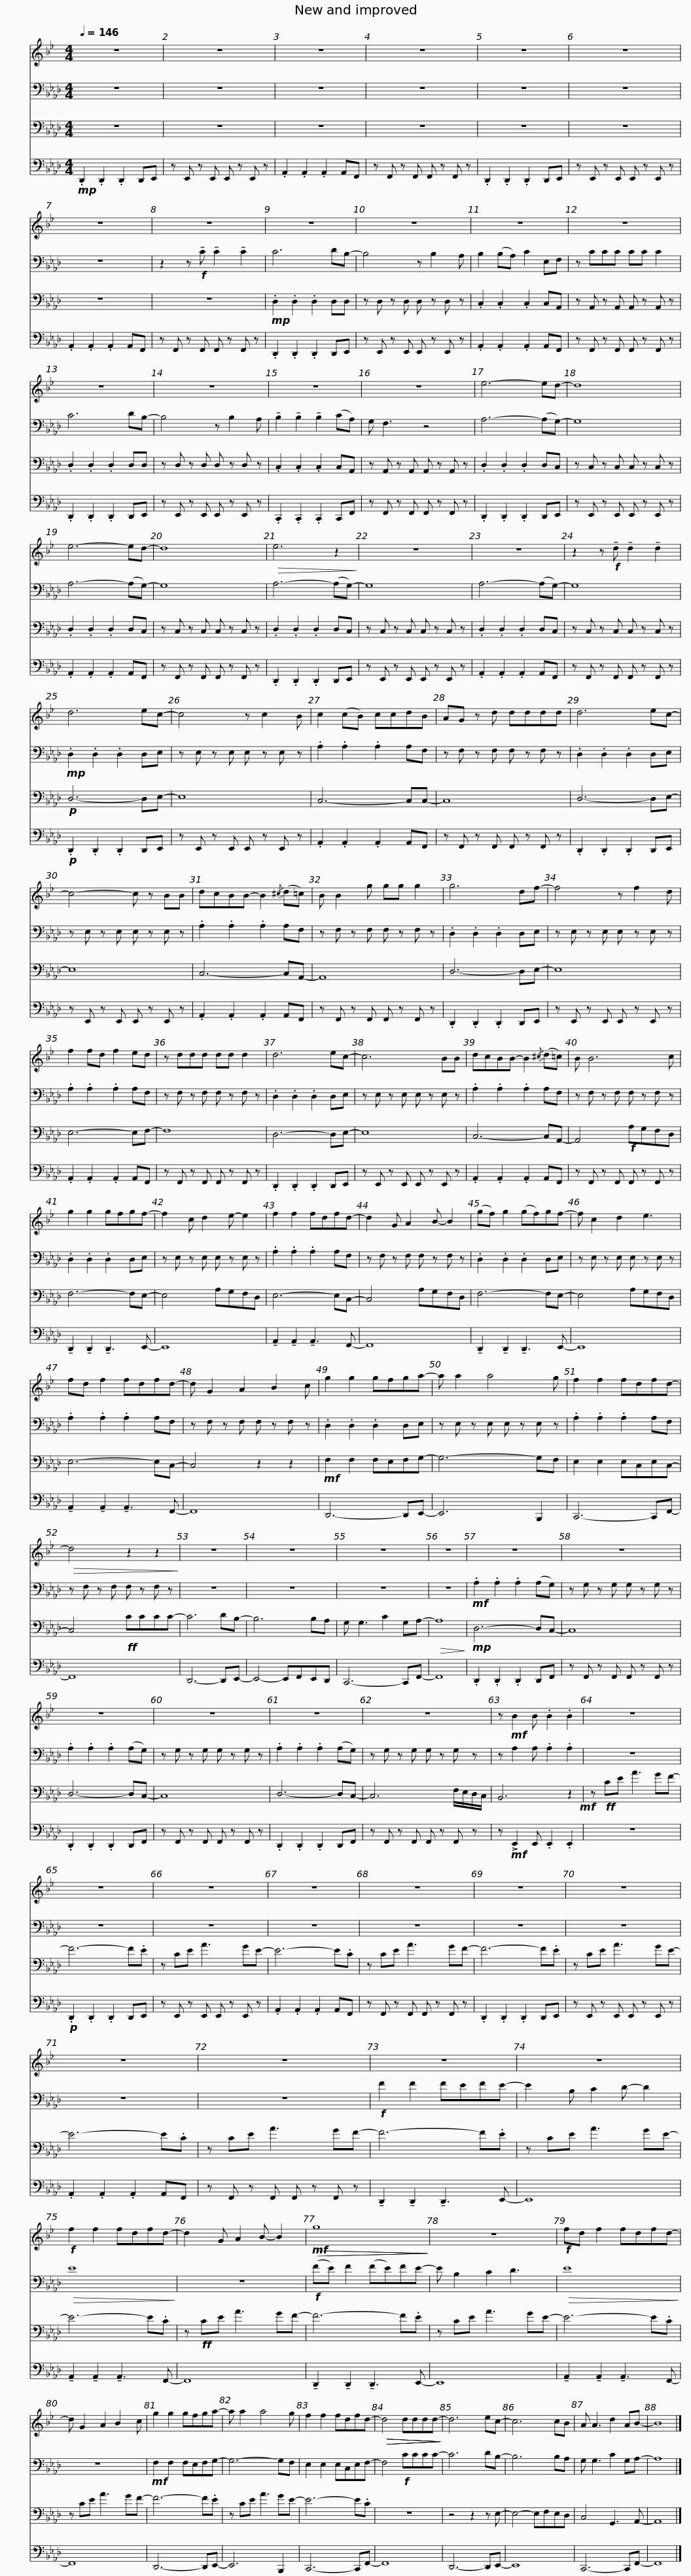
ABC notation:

X:1
%%score 1 2 3 4
L:1/8
Q:1/4=146
M:4/4
I:linebreak $
K:Ab
V:1 treble transpose=-2
V:2 bass
V:3 bass
V:4 bass
V:1
[K:Bb] z8 | z8 | z8 | z8 | z8 | %5
 z8 | z8 | z8 | z8 | z8 |$ %10
 z8 | z8 | z8 | z8 | z8 | %15
 z8 | e6- ed- | d8 | e6- ed- | d8 |$ %20
!>(! e6 z2!>)! | z8 | z8 | z2 z!f! !tenuto!d !tenuto!d2 !tenuto!d2 | d6 ec- | %25
 c4 z c2 B | c2 (cB) ccdB | AG z d dddd | d6 ec- | c4- c z BB |$ %30
 dcBB- B2{/^c} (d=c) | B B2 g gg g2 | g6 df- | f4 z f2 d | f2 fd f2 ed | %35
 z ddd dd d2 | d6 ec- | c6 BB | dcBB- B2{/^c} (d=c) |$ B B6 c | %40
 g2 g2 gfgf- | f2 c d2 e- e2 | f2 f2 fdfd- | d2 G A2 B- B2 | (gf) g2 (gf)gf- | %45
 f c2 d2 e3 | fd f2 fdfd- | d G2 A2 B2 c | g2 g2 gfga- |$ a a2 a4 g | %50
 f2 f2 fdfd- |!>(! d4 z2 z2!>)! | z8 | z8 | z8 | %55
 z8 | z8 | z8 | z8 | z8 |$ %60
 z8 | z8 | z!mf! B2 B .B2 .B2 | z8 | z8 | %65
 z8 | z8 | z8 | z8 | z8 |$ %70
 z8 | z8 | z8 | z8 |!f! f2 f2 fdfd- | %75
 d2 G A2 B- B2 |!mf!!>(!!>(! g8!>)!!>)! | z8 |!f! fd f2 fdfd- |$ d G2 A2 B2 c | %80
 g2 g2 gfga- | a a2 a4 g | f2 f2 fdfd- |!>(!!>(!!>(! d4 dddd-!>)!!>)!!>)! | d6 ec- | %85
 c6 cB | A A3 d2 AB- | B8 |] %88
V:2
 z8 | z8 | z8 | z8 | z8 | %5
 z8 | z8 | z2 z!f! !tenuto!C !tenuto!C2 !tenuto!C2 | C6 DB,- | B,4 z B,2 A, |$ %10
 B,2 (B,A,) C2 E,F, | z CCC CC C2 | C6 DB,- | B,4 z B,2 A, | !tenuto!B,2 !tenuto!B,2 !tenuto!B,2 (CA,) | %15
 G, F,3 z4 | A,6- (A,G,-) | G,8 | A,6- (A,G,-) | G,8 |$ %20
 A,6- (A,G,-) | G,8 | A,6- (A,G,-) | G,8 |!mp! .D,2 .D,2 .D,2 D,E, | %25
 z E, z E, E, z E, z | .A,2 .A,2 .A,2 A,F, | z F, z F, F, z F, z | .D,2 .D,2 .D,2 D,E, | z E, z E, E, z E, z |$ %30
 .A,2 .A,2 .A,2 A,F, | z F, z F, F, z F, z | .D,2 .D,2 .D,2 D,E, | z E, z E, E, z E, z | .A,2 .A,2 .A,2 A,F, | %35
 z F, z F, F, z F, z | .D,2 .D,2 .D,2 D,E, | z E, z E, E, z E, z | .A,2 .A,2 .A,2 A,F, |$ z F, z F, F, z F, z | %40
 .D,2 .D,2 .D,2 D,E, | z E, z E, E, z E, z | .A,2 .A,2 .A,2 A,F, | z F, z F, F, z F, z | .D,2 .D,2 .D,2 D,E, | %45
 z E, z E, E, z E, z | .A,2 .A,2 .A,2 A,F, | z F, z F, F, z F, z | .D,2 .D,2 .D,2 D,E, |$ z E, z E, E, z E, z | %50
 .A,2 .A,2 .A,2 A,F, | z F, z F, F, z F, z | z8 | z8 | z8 | %55
 z8 |!mf! .A,2 .A,2 .A,2 (A,G,) | z G, z G, G, z G, z | .A,2 .A,2 .A,2 (A,G,) | z G, z G, G, z G, z |$ %60
 .A,2 .A,2 .A,2 (A,G,) | z G, z G, G, z G, z | z A,2 A, .A,2 .A,2 | z8 | z8 | %65
 z8 | z8 | z8 | z8 | z8 |$ %70
 z8 | z8 |!f! F2 F2 FEFE- | E2 B, C2 D- D2 |!>(! E8!>)! | %75
 z8 |!f! (FE) F2 (FE)FE- | E B,2 C2 D3 |!>(! E8!>)! |$ z8 | %80
!mf! F,2 F,2 F,E,F,G,- | G,6- G,F, | E,2 E,2 E,C,E,F,- | F,4!f! CCCC- | C6 DB,- | %85
 B,6 B,A, | G, G,3 C2 G,A,- | A,8 |] %88
V:3
 z8 | z8 | z8 | z8 | z8 | %5
 z8 | z8 | z8 |!mp! .D,2 .D,2 .D,2 D,D, | z D, z D, D, z D, z |$ %10
 .C,2 .C,2 .C,2 C,A,, | z A,, z A,, A,, z A,, z | .D,2 .D,2 .D,2 D,D, | z D, z D, D, z D, z | .C,2 .C,2 .C,2 C,A,, | %15
 z A,, z A,, A,, z A,, z | .D,2 .D,2 .D,2 D,C, | z C, z C, C, z C, z | .D,2 .D,2 .D,2 D,C, | z C, z C, C, z C, z |$ %20
 .D,2 .D,2 .D,2 D,C, | z C, z C, C, z C, z | .D,2 .D,2 .D,2 D,C, | z C, z C, C, z C, z |!p! D,6- D,E,- | %25
 E,8 | C,6- C,C,- | C,8 | D,6- D,E,- | E,8 |$ %30
 C,6- C,A,,- | A,,8 | D,6- D,E,- | E,8 | E,6- E,F,- | %35
 F,8 | D,6- D,E,- | E,8 | C,6- C,A,,- |$ A,,4!f! A,G,F,D, | %40
 F,6- F,E,- | E,4 A,G,F,D, | E,6- E,C,- | C,4 A,G,F,D, | F,6- F,E,- | %45
 E,4 A,G,F,D, | E,6- E,C,- | C,4 z2 z2 |!mf! F,2 F,2 F,E,F,G,- |$ G,6- G,F, | %50
 E,2 E,2 E,C,E,C,- | C,4!ff! CCCC- | C6 DB,- | B,6 B,A, | G, G,3 C2 G,A,- | %55
!>(! A,8!>)! |!mp! D,6- D,C,- | C,8 | D,6- D,C,- | C,8 |$ %60
 D,6- D,C,- | C,6 F,/E,/D,/C,/ | B,,6 z2!mf! | z!ff! CE A3 GF- | F6- F.E | %65
 z CE A3 GE- | E6- E.C | z CE A3 GF- | F6- F.E | z CE A3 GE- |$ %70
 E6- E.C | z CE A3 GF- | F6- F.E | z CE A3 GE- | E6- E.C | %75
 z!ff! CE A3 GF- | F6- F.E | z CE A3 GE- | E6- E.C |$ z CE A3 GF- | %80
 F6- F.E | z CE A3 GE- | E6- E.C | z8 | z4 z2 z E,- | %85
 E,4- E,F,E,D, | C,4 G,,3 A,,- | A,,8 |] %88
V:4
!mp! .D,,2 .D,,2 .D,,2 D,,E,, | z E,, z E,, E,, z E,, z | .A,,2 .A,,2 .A,,2 A,,F,, | z F,, z F,, F,, z F,, z | .D,,2 .D,,2 .D,,2 D,,E,, | %5
 z E,, z E,, E,, z E,, z | .A,,2 .A,,2 .A,,2 A,,F,, | z F,, z F,, F,, z F,, z | .D,,2 .D,,2 .D,,2 D,,E,, | z E,, z E,, E,, z E,, z |$ %10
 .A,,2 .A,,2 .A,,2 A,,F,, | z F,, z F,, F,, z F,, z | .D,,2 .D,,2 .D,,2 D,,E,, | z E,, z E,, E,, z E,, z | .C,,2 .C,,2 .C,,2 C,,F,, | %15
 z F,, z F,, F,, z F,, z | .D,,2 .D,,2 .D,,2 D,,E,, | z E,, z E,, E,, z E,, z | .A,,2 .A,,2 .A,,2 A,,F,, | z F,, z F,, F,, z F,, z |$ %20
 .D,,2 .D,,2 .D,,2 D,,E,, | z E,, z E,, E,, z E,, z | .A,,2 .A,,2 .A,,2 A,,F,, | z F,, z F,, F,, z F,, z |!p! .D,,2 .D,,2 .D,,2 D,,E,, | %25
 z E,, z E,, E,, z E,, z | .A,,2 .A,,2 .A,,2 A,,F,, | z F,, z F,, F,, z F,, z | .D,,2 .D,,2 .D,,2 D,,E,, | z E,, z E,, E,, z E,, z |$ %30
 .A,,2 .A,,2 .A,,2 A,,F,, | z F,, z F,, F,, z F,, z | .D,,2 .D,,2 .D,,2 D,,E,, | z E,, z E,, E,, z E,, z | .A,,2 .A,,2 .A,,2 A,,F,, | %35
 z F,, z F,, F,, z F,, z | .D,,2 .D,,2 .D,,2 D,,E,, | z E,, z E,, E,, z E,, z | .A,,2 .A,,2 .A,,2 A,,F,, |$ z F,, z F,, F,, z F,, z | %40
 !tenuto!D,,2 !tenuto!D,,2 !tenuto!D,,3 E,,- | E,,8 | !tenuto!A,,2 !tenuto!A,,2 !tenuto!A,,3 F,,- | F,,8 | !tenuto!D,,2 !tenuto!D,,2 !tenuto!D,,3 E,,- | %45
 E,,8 | !tenuto!A,,2 !tenuto!A,,2 !tenuto!A,,3 F,,- | F,,8 | D,,6- D,,E,,- |$ E,,6 B,,,2 | %50
 C,,6- C,,F,,- | F,,8 | D,,6- D,,E,,- | E,,4- E,,F,,E,,D,, | C,,6- C,,F,,- | %55
 F,,8 | .D,,2 .D,,2 .D,,2 D,,F,, | z F,, z F,, F,, z F,, z | .D,,2 .D,,2 .D,,2 D,,F,, | z F,, z F,, F,, z F,, z |$ %60
 .D,,2 .D,,2 .D,,2 D,,F,, | z F,, z F,, F,, z F,, z | z!mf! !>!E,,2 E,, .E,,2 .E,,2 | z8 |!p! .D,,2 .D,,2 .D,,2 D,,E,, | %65
 z E,, z E,, E,, z E,, z | .A,,2 .A,,2 .A,,2 A,,F,, | z F,, z F,, F,, z F,, z | .D,,2 .D,,2 .D,,2 D,,E,, | z E,, z E,, E,, z E,, z |$ %70
 .A,,2 .A,,2 .A,,2 A,,F,, | z F,, z F,, F,, z F,, z | !tenuto!D,,2 !tenuto!D,,2 !tenuto!D,,3 E,,- | E,,8 | !tenuto!A,,2 !tenuto!A,,2 !tenuto!A,,3 F,,- | %75
 F,,8 | !tenuto!D,,2 !tenuto!D,,2 !tenuto!D,,3 E,,- | E,,8 | !tenuto!A,,2 !tenuto!A,,2 !tenuto!A,,3 F,,- |$ F,,8 | %80
 D,,6- D,,E,,- | E,,6 B,,,2 | C,,6- C,,F,,- | F,,8 | D,,6- D,,E,,- | %85
 E,,8 | C,,6- C,,F,,- | F,,8 |] %88
